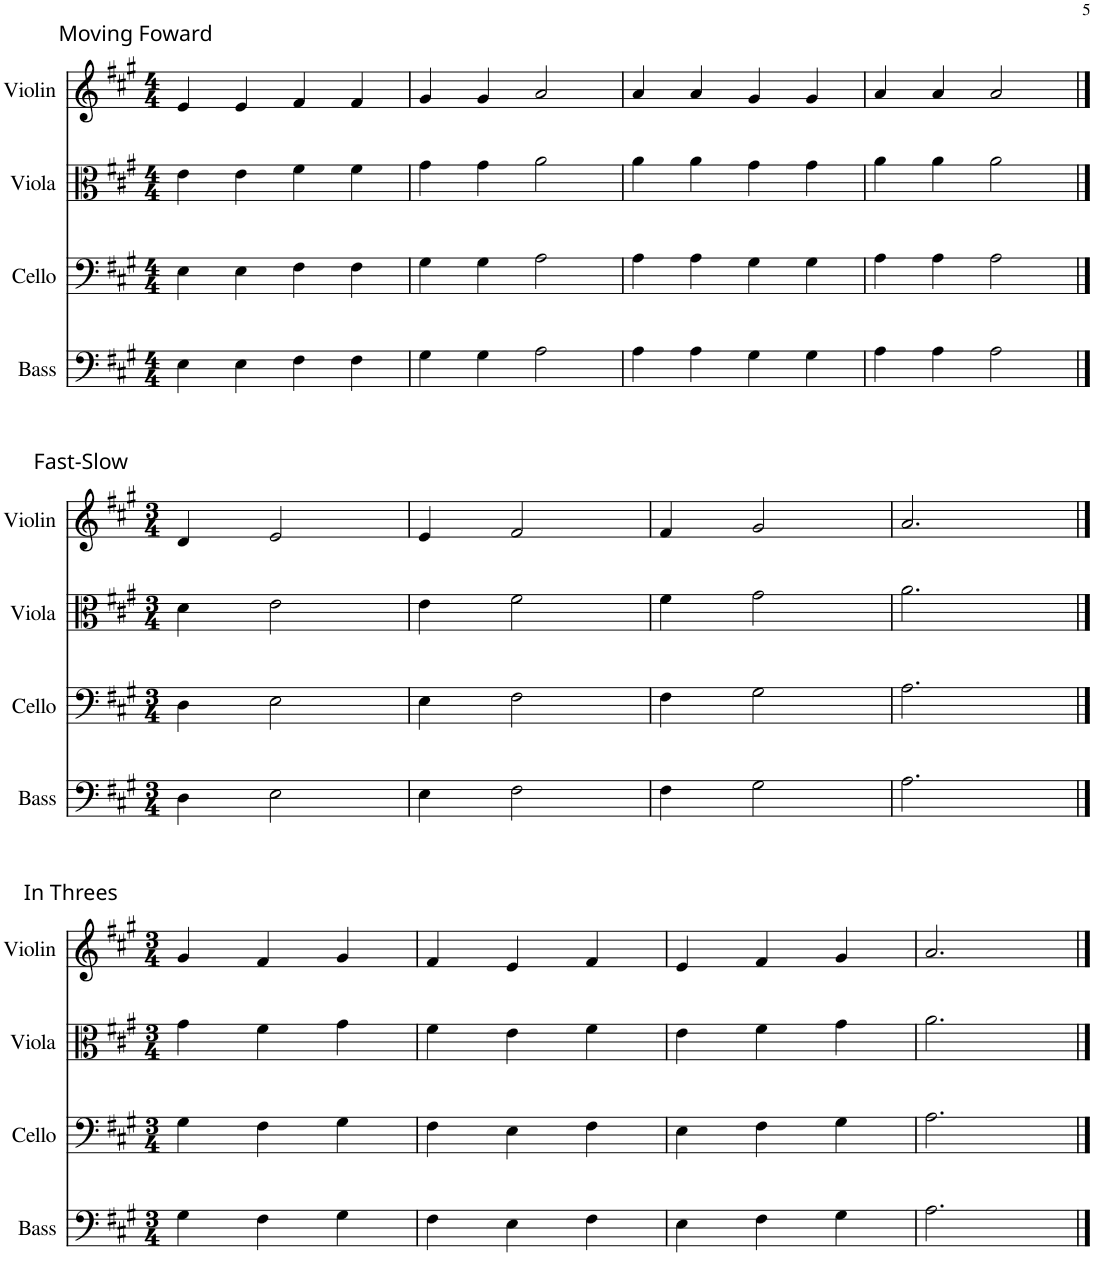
**kern	**kern	**kern	**kern
*part4	*part3	*part2	*part1
*staff4	*staff3	*staff2	*staff1
*I"Bass	*I"Cello	*I"Viola	*I"Violin
*I'B.	*	*I'Vla.	*I'Vln.
!!LO:PB:g=z
*clefF4	*clefF4	*clefC3	*clefG2
*Trd7c12	*	*	*
*k[f#c#g#]	*k[f#c#g#]	*k[f#c#g#]	*k[f#c#g#]
*M4/4	*M4/4	*M4/4	*M4/4
=1	=1	=1	=1
!	!	!	!LO:TX:a:t=Moving Foward
4E\	4E\	4e\	4e/
4E\	4E\	4e\	4e/
4F#\	4F#\	4f#\	4f#/
4F#\	4F#\	4f#\	4f#/
=2	=2	=2	=2
4G#\	4G#\	4g#\	4g#/
4G#\	4G#\	4g#\	4g#/
2A\	2A\	2a\	2a/
=3	=3	=3	=3
4A\	4A\	4a\	4a/
4A\	4A\	4a\	4a/
4G#\	4G#\	4g#\	4g#/
4G#\	4G#\	4g#\	4g#/
=4	=4	=4	=4
4A\	4A\	4a\	4a/
4A\	4A\	4a\	4a/
2A\	2A\	2a\	2a/
!!LO:LB:g=z
==1	==1	==1	==1
*M3/4	*M3/4	*M3/4	*M3/4
!	!	!	!LO:TX:a:t=Fast-Slow
4D\	4D\	4d\	4d/
2E\	2E\	2e\	2e/
=2	=2	=2	=2
4E\	4E\	4e\	4e/
2F#\	2F#\	2f#\	2f#/
=3	=3	=3	=3
4F#\	4F#\	4f#\	4f#/
2G#\	2G#\	2g#\	2g#/
=4	=4	=4	=4
2.A\	2.A\	2.a\	2.a/
!!LO:LB:g=z
==1	==1	==1	==1
*M3/4	*M3/4	*M3/4	*M3/4
!	!	!	!LO:TX:a:t=In Threes
4G#\	4G#\	4g#\	4g#/
4F#\	4F#\	4f#\	4f#/
4G#\	4G#\	4g#\	4g#/
=2	=2	=2	=2
4F#\	4F#\	4f#\	4f#/
4E\	4E\	4e\	4e/
4F#\	4F#\	4f#\	4f#/
=3	=3	=3	=3
4E\	4E\	4e\	4e/
4F#\	4F#\	4f#\	4f#/
4G#\	4G#\	4g#\	4g#/
=4	=4	=4	=4
2.A\	2.A\	2.a\	2.a/
==	==	==	==
*-	*-	*-	*-
